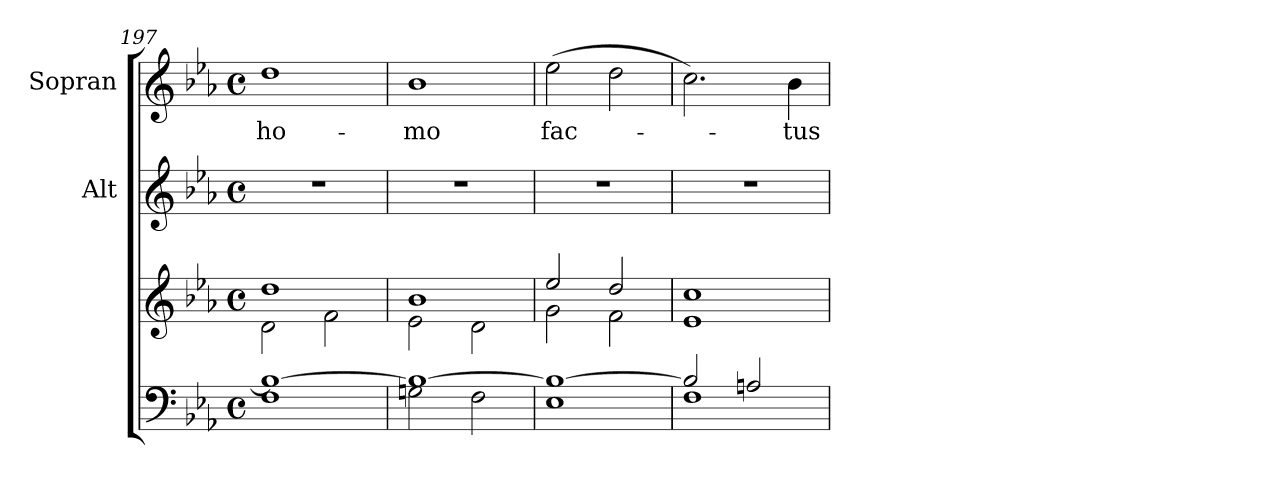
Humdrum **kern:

**kern	**kern	**kern	**kern	**text
*part3	*part3	*part2	*part1	*part1
*staff4	*staff3	*staff2	*staff1	*staff1
*	*	*I"Alt	*I"Sopran	*
*	*	*I'A.	*I'S.	*
*clefF4	*clefG2	*clefG2	*clefG2	*
*k[b-e-a-]	*k[b-e-a-]	*k[b-e-a-]	*k[b-e-a-]	*
*E-:	*E-:	*E-:	*E-:	*
*M4/4	*M4/4	*M4/4	*M4/4	*
*met(c)	*met(c)	*met(c)	*met(c)	*
=197	=197	=197	=197	=197
*^	*^	*	*	*
!	!	!	!	!	!	!LO:LY:b
1B-_	1F	1dd	2d\	1r	1dd	ho-
.	.	.	2f\	.	.	.
=198	=198	=198	=198	=198	=198	=198
!	!	!	!	!	!	!LO:LY:b
1B-_	2Gn\	1b-	2e-\	1r	1b-	-mo
.	2F\	.	2d\	.	.	.
=199	=199	=199	=199	=199	=199	=199
!	!	!	!	!	!	!LO:LY:b
1B-_	1E-	2ee-/	2g\	1r	(>2ee-\	fac-
.	.	2dd/	2f\	.	2dd\	.
=200	=200	=200	=200	=200	=200	=200
2B-/]	1F	1cc	1e-	1r	2.cc\)	.
2An/	.	.	.	.	.	.
!	!	!	!	!	!	!LO:LY:b
.	.	.	.	.	4b-\	-tus
*v	*v	*	*	*	*	*
*	*v	*v	*	*	*
=	=	=	=	=
*-	*-	*-	*-	*-
